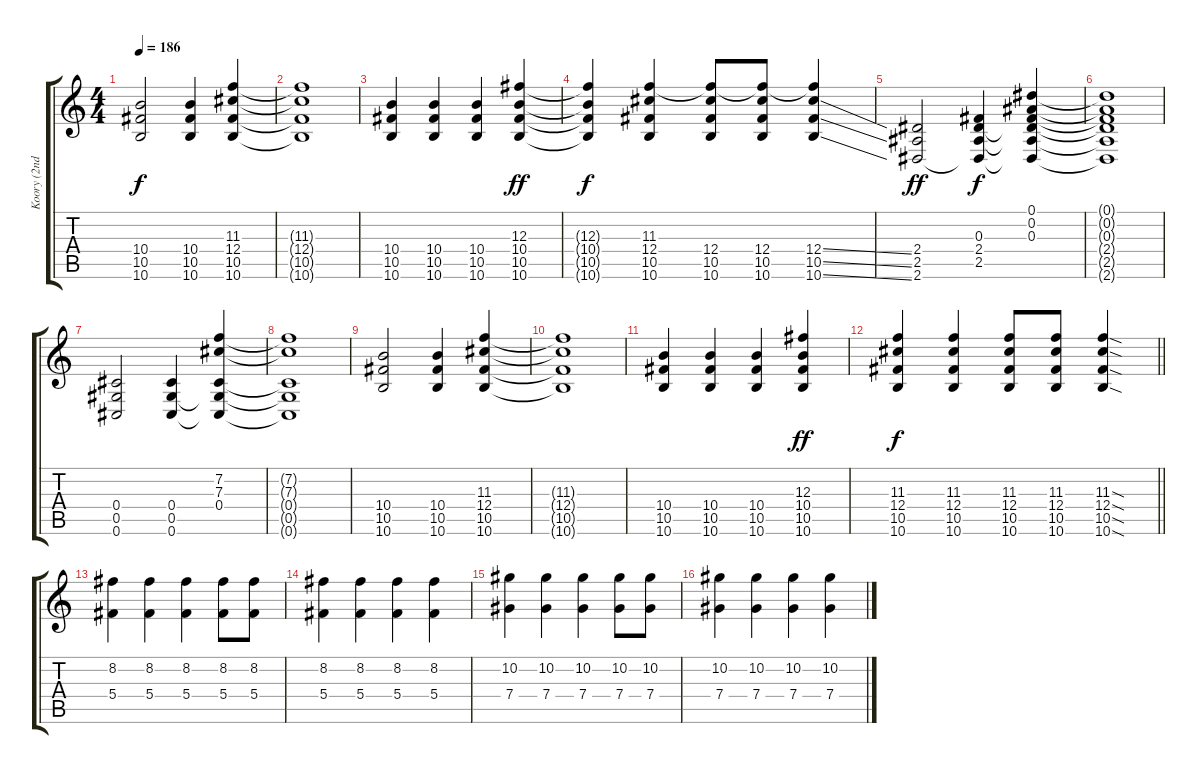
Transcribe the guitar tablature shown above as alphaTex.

\track ("Koory (2nd Guitar)" "Koory (2nd") {instrument distortionguitar}
\staff {score tabs}
\tuning (Eb4 Bb3 Gb3 Db3 Ab2 Db2) {hide}
\ts (4 4)
\tempo 186
\clef g2
\ks c
(10.4 10.5 10.6).2{dy f} (10.4 10.5 10.6).4 (11.3 12.4 10.5 10.6).4 |
(11.3{t} 12.4{t} 10.5{t} 10.6{t}).1 |
(10.4 10.5 10.6).4 (10.4 10.5 10.6).4 (10.4 10.5 10.6).4 (12.3 10.4 10.5 10.6).4{dy ff} |
(12.3{t} 10.4{t} 10.5{t} 10.6{t}).4{dy f} (11.3 12.4 10.5 10.6).4 (11.3{t} 12.4 10.5 10.6).8 (11.3{t} 12.4 10.5 10.6).8 (11.3{t} 12.4{ss} 10.5{ss} 10.6{ss}).4 |
(2.4 2.5 2.6).2{dy ff} (0.3 2.4 2.5 2.6{t}).4{dy f} (0.1 0.2 0.3 2.4{t} 2.5{t} 2.6{t}).4 |
(0.1{t} 0.2{t} 0.3{t} 2.4{t} 2.5{t} 2.6{t}).1 |
(0.4 0.5 0.6).2 (0.4 0.5 0.6).4 (7.2 7.3 0.4 0.5{t} 0.6{t}).4 |
(7.2{t} 7.3{t} 0.4{t} 0.5{t} 0.6{t}).1 |
(10.4 10.5 10.6).2 (10.4 10.5 10.6).4 (11.3 12.4 10.5 10.6).4 |
(11.3{t} 12.4{t} 10.5{t} 10.6{t}).1 |
(10.4 10.5 10.6).4 (10.4 10.5 10.6).4 (10.4 10.5 10.6).4 (12.3 10.4 10.5 10.6).4{dy ff} |
\barLineRight lightlight
(11.3 12.4 10.5 10.6).4{dy f} (11.3 12.4 10.5 10.6).4 (11.3 12.4 10.5 10.6).8 (11.3 12.4 10.5 10.6).8 (11.3{sod} 12.4{sod} 10.5{sod} 10.6{sod}).4 |
(8.2 5.4).4 (8.2 5.4).4 (8.2 5.4).4 (8.2 5.4).8 (8.2 5.4).8 |
(8.2 5.4).4 (8.2 5.4).4 (8.2 5.4).4 (8.2 5.4).4 |
(10.2 7.4).4 (10.2 7.4).4 (10.2 7.4).4 (10.2 7.4).8 (10.2 7.4).8 |
(10.2 7.4).4 (10.2 7.4).4 (10.2 7.4).4 (10.2 7.4).4
